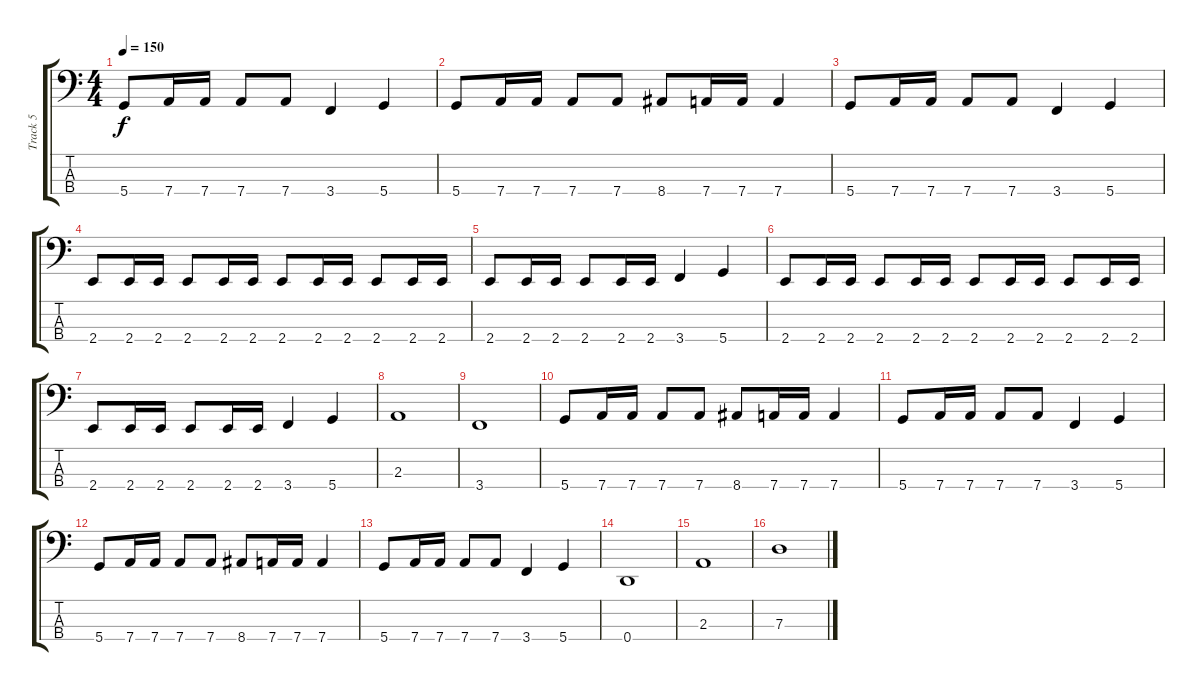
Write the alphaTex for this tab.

\track ("Track 5" "Track 5") {instrument electricbasspick}
\staff {score tabs}
\tuning (F2 C2 G1 D1) {hide}
\ts (4 4)
\tempo 150
\clef f4
\ks c
5.4.8{dy f} 7.4.16 7.4.16 7.4.8 7.4.8 3.4.4 5.4.4 |
5.4.8 7.4.16 7.4.16 7.4.8 7.4.8 8.4.8 7.4.16 7.4.16 7.4.4 |
5.4.8 7.4.16 7.4.16 7.4.8 7.4.8 3.4.4 5.4.4 |
2.4.8 2.4.16 2.4.16 2.4.8 2.4.16 2.4.16 2.4.8 2.4.16 2.4.16 2.4.8 2.4.16 2.4.16 |
2.4.8 2.4.16 2.4.16 2.4.8 2.4.16 2.4.16 3.4.4 5.4.4 |
2.4.8 2.4.16 2.4.16 2.4.8 2.4.16 2.4.16 2.4.8 2.4.16 2.4.16 2.4.8 2.4.16 2.4.16 |
2.4.8 2.4.16 2.4.16 2.4.8 2.4.16 2.4.16 3.4.4 5.4.4 |
2.3.1 |
3.4.1 |
5.4.8 7.4.16 7.4.16 7.4.8 7.4.8 8.4.8 7.4.16 7.4.16 7.4.4 |
5.4.8 7.4.16 7.4.16 7.4.8 7.4.8 3.4.4 5.4.4 |
5.4.8 7.4.16 7.4.16 7.4.8 7.4.8 8.4.8 7.4.16 7.4.16 7.4.4 |
5.4.8 7.4.16 7.4.16 7.4.8 7.4.8 3.4.4 5.4.4 |
0.4.1 |
2.3.1 |
7.3.1
